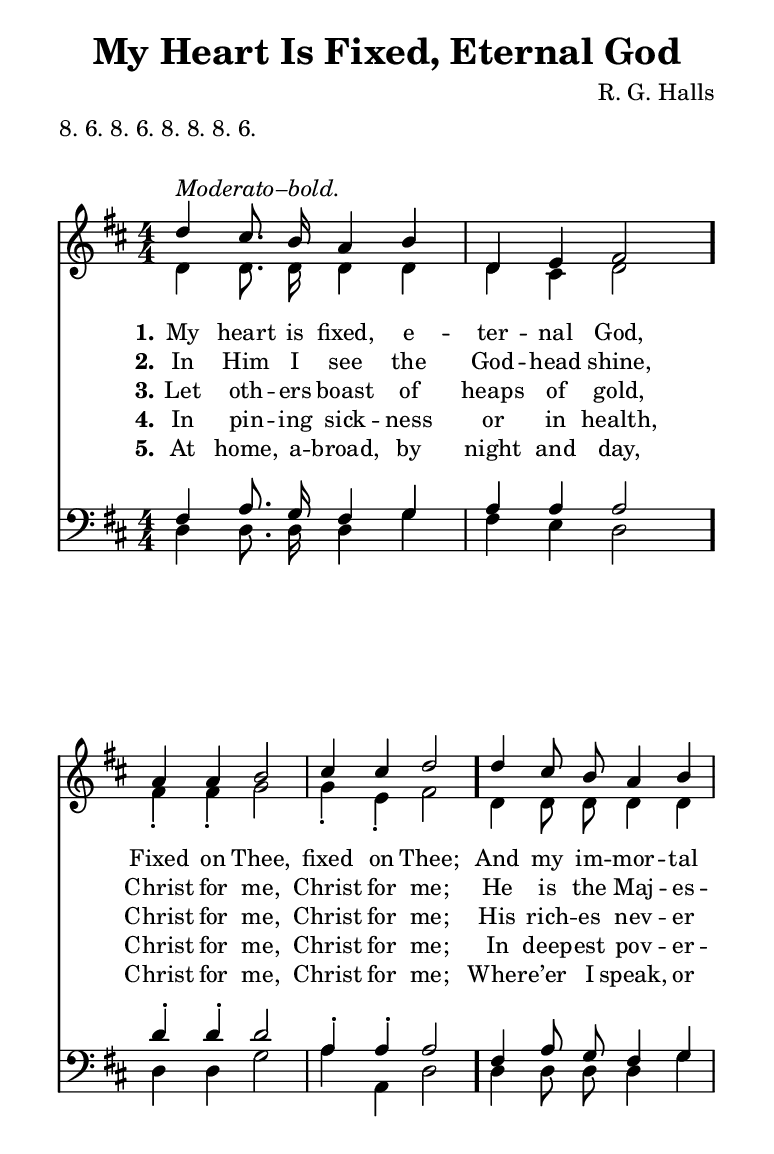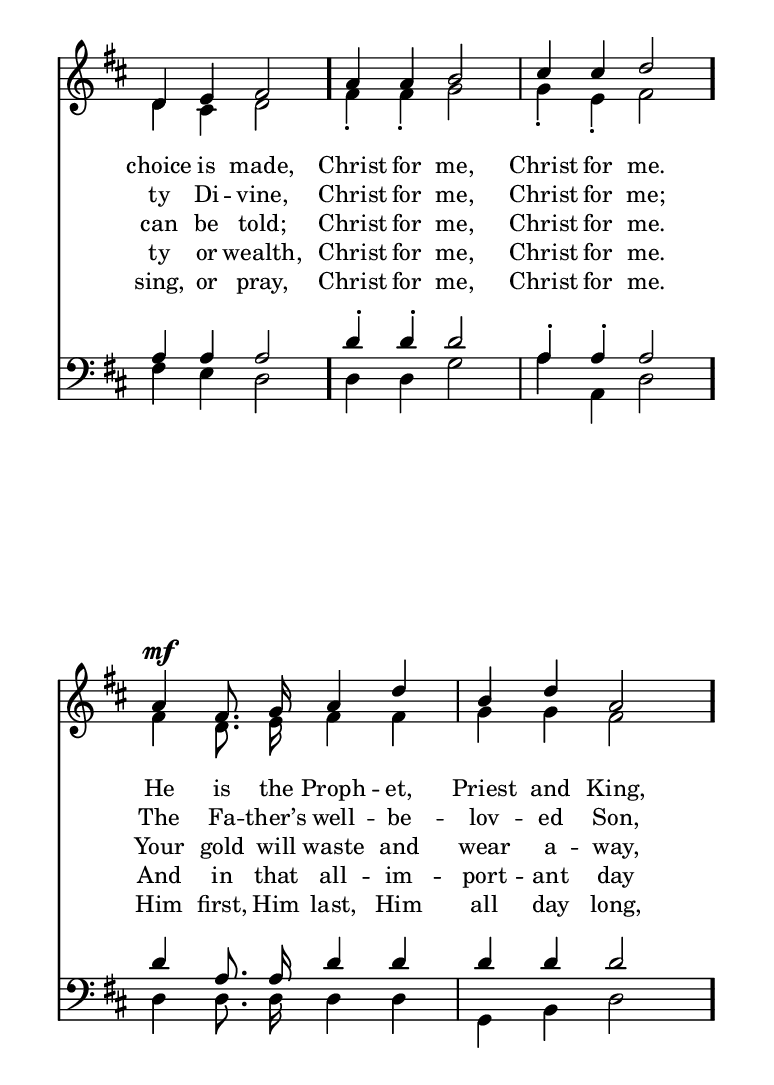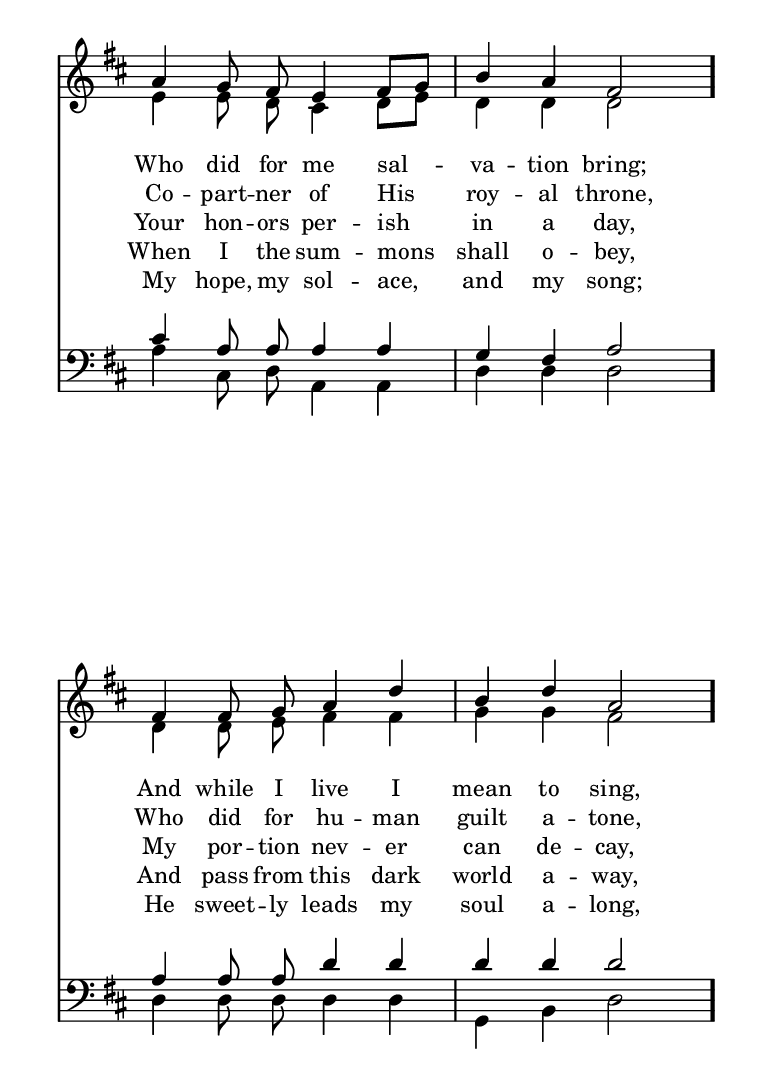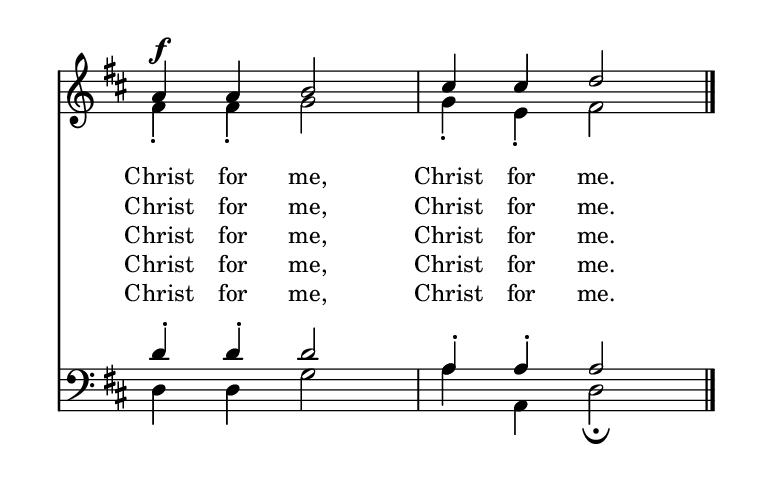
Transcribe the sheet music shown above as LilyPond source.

\include "common/global.ily"
\paper {
  \include "common/paper.ily"
}

\header{
  hymnnumber = "243"
  title = "My Heart Is Fixed, Eternal God"
  tunename = "Christ For Me"
  meter = "8. 6. 8. 6. 8. 8. 8. 6."
  poet = ""
  composer = "R. G. Halls"
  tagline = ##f
}

ta = { \tempo 4=80 }
tb = { \tempo 4=40 }

patternA = { \ta c4 c8. c16 c4 c | c c c2 }
patternB = { \ta c4 c4 c2 }
patternC = { \ta c4 c8 c c4 c | c4 c c2 }
patternD = { \ta c4 c8 c c4 c8[ c8] | c4 c c2 }
patternE = { \ta c4 c4 c2 | c4 c4 \tb c2\fermata }

global = {
  \include "common/overrides.ily"
  \override Staff.TimeSignature.style = #'numbered
  \time 4/4
  \override Score.MetronomeMark.transparent = ##t % hide all fermata changes too
  \ta
  \key d \major
  \autoBeamOff
}

notesSoprano = {
\global
\relative c'' {

  \changePitch \patternA { d^\markup{\italic{Moderato–bold.}} cis b a b | d, e fis }
  \changePitch \patternB { a a b | cis cis d }
  \changePitch \patternC { d cis b a b | d, e fis }
  \changePitch \patternB { a a b | cis cis d }

  \changePitch \patternA { a^\mf fis g a d | b d a }
  \changePitch \patternD { a g fis e fis g | b a fis }
  \changePitch \patternC { fis fis g a d | b d a }
  \changePitch \patternB { a^\f a b | cis cis d }

  \bar "|."

}
}

notesAlto = {
\global
\relative e' {

  \changePitch \patternA { d d d d d | d cis d }
  \changePitch \patternB { fis\staccato fis\staccato g | g\staccato e\staccato fis }
  \changePitch \patternC { d d d d d | d cis d }
  \changePitch \patternB { fis\staccato fis\staccato g | g\staccato e\staccato fis }

  \changePitch \patternA { fis d e fis fis | g g fis }
  \changePitch \patternD { e e d cis d e | d d d }
  \changePitch \patternC { d d e fis fis | g g fis }
  \changePitch \patternB { fis\staccato fis\staccato g | g\staccato e\staccato fis }

}
}

notesTenor = {
\global
\relative a {

  \changePitch \patternA { fis a g fis g | a a a }
  \changePitch \patternB { d\staccato d\staccato d | a\staccato a\staccato a }
  \changePitch \patternC { fis a g fis g | a a a }
  \changePitch \patternB { d\staccato d\staccato d | a\staccato a\staccato a }

  \changePitch \patternA { d a a d d | d d d }
  \changePitch \patternC { cis a a a a | g fis a }
  \changePitch \patternC { a a a d d | d d d }
  \changePitch \patternB { d\staccato d\staccato d | a\staccato a\staccato a }

}
}

notesBass = {
\global
\relative f {

  \changePitch \patternA { d d d d g | fis e d }
  \changePitch \patternB { d d g | a a, d }
  \changePitch \patternC { d d d d g | fis e d }
  \changePitch \patternB { d d g | a a, d }

  \changePitch \patternA { d d d d d | g, b d }
  \changePitch \patternC { a' cis, d a a | d d d }
  \changePitch \patternC { d d d d d | g, b d }
  \changePitch \patternE { d d g | a a, d }

}
}

wordsA = \lyricmode {
\set stanza = "1."

My heart is fixed, e -- ter -- nal God, \bar "."
Fixed on Thee, fixed on Thee; \bar "."
And my im -- mor -- tal choice is made, \bar "."
Christ for me, Christ for me. \bar "."
He is the Proph -- et, Priest and King, \bar "."
Who did for me sal -- va -- tion bring; \bar "."
And while I live I mean to sing, \bar "."
Christ for me, Christ for me. \bar "."

}

wordsB = \lyricmode {
\set stanza = "2."

In Him I see the God -- head shine,
Christ for me, Christ for me;
He is the Maj -- es -- ty Di -- vine,
Christ for me, Christ for me;
The Fa -- ther’s well -- be -- lov -- ed Son,
Co -- part -- ner of His roy -- al throne,
Who did for hu -- man guilt a -- tone,
Christ for me, Christ for me.

}

wordsC = \lyricmode {
\set stanza = "3."

Let oth -- ers boast of heaps of gold,
Christ for me, Christ for me;
His rich -- es nev -- er can be told;
Christ for me, Christ for me.
Your gold will waste and wear a -- way,
Your hon -- ors per -- ish in a day,
My por -- tion nev -- er can de -- cay,
Christ for me, Christ for me.

}

wordsD = \lyricmode {
\set stanza = "4."

In pin -- ing sick -- ness or in health,
Christ for me, Christ for me;
In deep -- est pov -- er -- ty or wealth,
Christ for me, Christ for me.
And in that all -- im -- port -- ant day
When I the sum -- mons shall o -- bey,
And pass from this dark world a -- way,
Christ for me, Christ for me.

}

wordsE = \lyricmode {
\set stanza = "5."

At home, a -- broad, by night and day,
Christ for me, Christ for me;
Wher -- e’er I speak, or sing, or pray,
Christ for me, Christ for me.
Him first, Him last, Him all day long,
My hope, my sol -- ace, and my song;
He sweet -- ly leads my soul a -- long,
Christ for me, Christ for me.

}

\score {
  \context ChoirStaff <<
    \context Staff = upper <<
      \set ChoirStaff.systemStartDelimiter = #'SystemStartBar
      \context Voice  = sopranos { \voiceOne << \notesSoprano >> }
      \context Voice  = altos { \voiceTwo << \notesAlto >> }
      \context Lyrics = one   \lyricsto sopranos \wordsA
      \context Lyrics = two   \lyricsto sopranos \wordsB
      \context Lyrics = three \lyricsto sopranos \wordsC
      \context Lyrics = four  \lyricsto sopranos \wordsD
      \context Lyrics = five  \lyricsto sopranos \wordsE
    >>
    \context Staff = men <<
      \clef bass
      \context Voice  = tenors { \voiceOne << \notesTenor >> }
      \context Voice  = basses { \voiceTwo << \notesBass >> }
    >>
  >>
  \layout {
    \include "common/layout.ily"
  }
  \midi{
    \include "common/midi.ily"
  }
}

\version "2.19.49"  % necessary for upgrading to future LilyPond versions.

% vi:set et ts=2 sw=2 ai nocindent syntax=lilypond:
